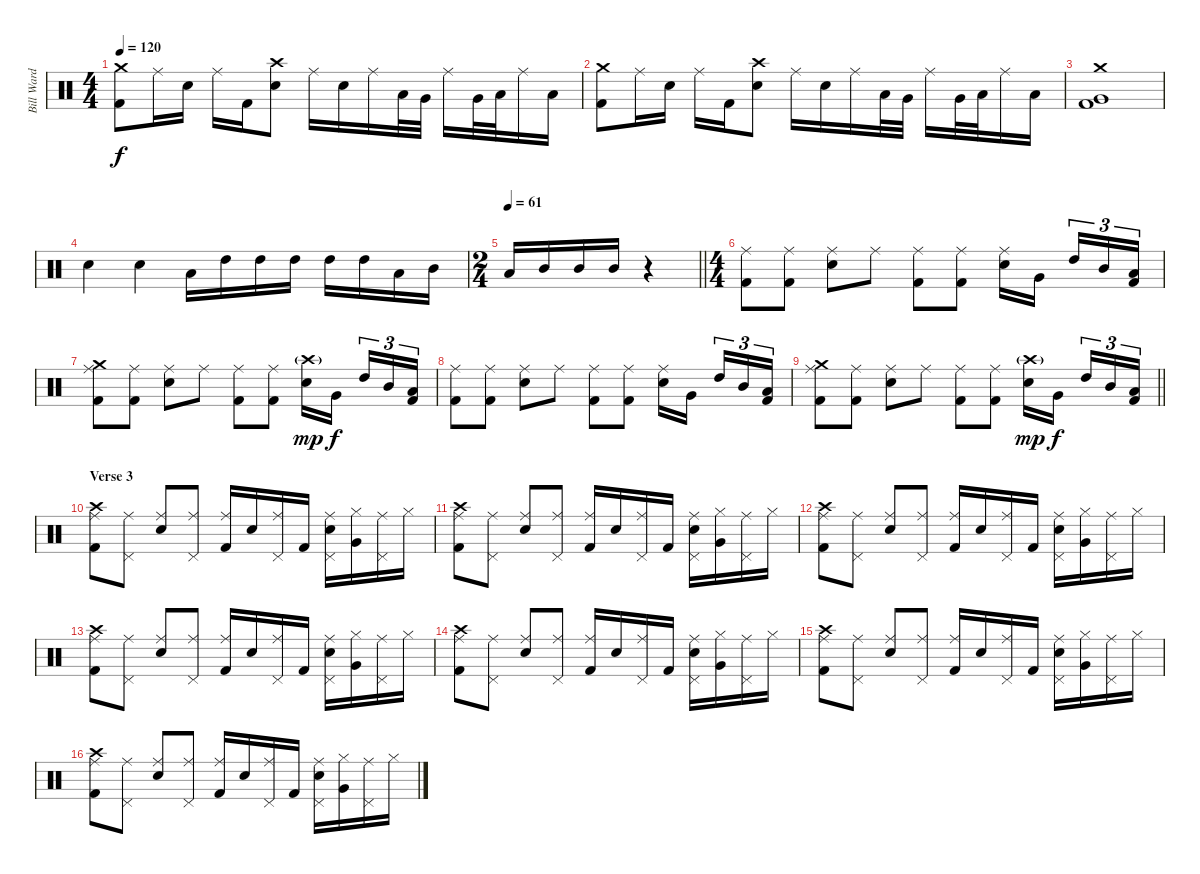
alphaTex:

\track ("Bill Ward" "Bill Ward") {instrument percussion}
\staff {score}
\articulation defaults
\ts (4 4)
\tempo 120
\clef neutral
\ks c
("Crash medium (hit)" "Kick (hit) 2").8{dy f} "Ride (middle)".16 "Electric Snare (hit)".16 "Ride (middle)".16 "Kick (hit) 2".16 ("Crash high (hit)" "Electric Snare (hit)").8 "Ride (middle)".16 "Electric Snare (hit)".16 "Ride (middle)".16 "Low Floor Tom (hit)".32 "Very Low Tom (hit)".32 "Ride (middle)".16 "Very Low Tom (hit)".32 "Low Floor Tom (hit)".32 "Ride (middle)".16 "Low Floor Tom (hit)".16 |
("Crash medium (hit)" "Kick (hit) 2").8 "Ride (middle)".16 "Electric Snare (hit)".16 "Ride (middle)".16 "Kick (hit) 2".16 ("Crash high (hit)" "Electric Snare (hit)").8 "Ride (middle)".16 "Electric Snare (hit)".16 "Ride (middle)".16 "Low Floor Tom (hit)".32 "Very Low Tom (hit)".32 "Ride (middle)".16 "Very Low Tom (hit)".32 "Low Floor Tom (hit)".32 "Ride (middle)".16 "Low Floor Tom (hit)".16 |
("Crash medium (hit)" "Very Low Tom (hit)" "Kick (hit) 2").1 |
"Electric Snare (hit)".4 "Electric Snare (hit)".4 "Low Floor Tom (hit)".16 "High Tom (hit)".16 "High Tom (hit)".16 "High Tom (hit)".16 "High Tom (hit)".16 "High Tom (hit)".16 "Low Floor Tom (hit)".16 "Mid Tom (hit)".16 |
\ts (2 4)
\tempo 61
\barLineRight lightlight "Low Floor Tom (hit)".16 "Mid Tom (hit)".16 "Mid Tom (hit)".16 "Mid Tom (hit)".16
r.4 |
\ts (4 4)
("Ride (middle)" "Kick (hit) 2").8 ("Ride (middle)" "Kick (hit) 2").8 ("Ride (middle)" "Snare (hit) 2").8 "Ride (middle)".8 ("Ride (middle)" "Kick (hit) 2").8 ("Ride (middle)" "Kick (hit) 2").8 ("Ride (middle)" "Snare (hit) 2").16 "Very Low Tom (hit)".16{beam splitsecondary} "High Tom (hit)".16{tu (3 2)} "Mid Tom (hit)".16{tu (3 2)} ("Low Tom (hit)" "Kick (hit) 2").16{tu (3 2)} |
("Crash medium (hit)" "Ride (middle)" "Kick (hit) 2").8 ("Ride (middle)" "Kick (hit) 2").8 ("Ride (middle)" "Snare (hit) 2").8 "Ride (middle)".8 ("Ride (middle)" "Kick (hit) 2").8 ("Ride (middle)" "Kick (hit) 2").8 ("Crash high (hit)"{g} "Snare (hit) 2").16{dy mp} "Very Low Tom (hit)".16{dy f beam splitsecondary} "High Tom (hit)".16{tu (3 2)} "Mid Tom (hit)".16{tu (3 2)} ("Low Tom (hit)" "Kick (hit) 2").16{tu (3 2)} |
("Ride (middle)" "Kick (hit) 2").8 ("Ride (middle)" "Kick (hit) 2").8 ("Ride (middle)" "Snare (hit) 2").8 "Ride (middle)".8 ("Ride (middle)" "Kick (hit) 2").8 ("Ride (middle)" "Kick (hit) 2").8 ("Ride (middle)" "Snare (hit) 2").16 "Very Low Tom (hit)".16{beam splitsecondary} "High Tom (hit)".16{tu (3 2)} "Mid Tom (hit)".16{tu (3 2)} ("Low Tom (hit)" "Kick (hit) 2").16{tu (3 2)} |
\barLineRight lightlight
("Crash medium (hit)" "Ride (middle)" "Kick (hit) 2").8 ("Ride (middle)" "Kick (hit) 2").8 ("Ride (middle)" "Snare (hit) 2").8 "Ride (middle)".8 ("Ride (middle)" "Kick (hit) 2").8 ("Ride (middle)" "Kick (hit) 2").8 ("Crash high (hit)"{g} "Snare (hit) 2").16{dy mp} "Very Low Tom (hit)".16{dy f beam splitsecondary} "High Tom (hit)".16{tu (3 2)} "Mid Tom (hit)".16{tu (3 2)} ("Low Tom (hit)" "Kick (hit) 2").16{tu (3 2)} |
\section ("" "Verse 3")
("Crash high (hit)" "Ride (middle)" "Kick (hit) 2").8 ("Pedal Hi-Hat (hit)" "Ride (middle)").8 ("Ride (middle)" "Snare (hit) 2").8 ("Pedal Hi-Hat (hit)" "Ride (middle)").8 ("Ride (middle)" "Kick (hit) 2").16 "Snare (hit) 2".16 ("Pedal Hi-Hat (hit)" "Ride (middle)").16 "Kick (hit) 2".16 ("Pedal Hi-Hat (hit)" "Ride (middle)" "Snare (hit) 2").16 ("Hi-Hat (closed)" "Very Low Tom (hit)").16 ("Pedal Hi-Hat (hit)" "Ride (middle)").16 "Hi-Hat (closed)".16 |
("Crash high (hit)" "Ride (middle)" "Kick (hit) 2").8 ("Pedal Hi-Hat (hit)" "Ride (middle)").8 ("Ride (middle)" "Snare (hit) 2").8 ("Pedal Hi-Hat (hit)" "Ride (middle)").8 ("Ride (middle)" "Kick (hit) 2").16 "Snare (hit) 2".16 ("Pedal Hi-Hat (hit)" "Ride (middle)").16 "Kick (hit) 2".16 ("Pedal Hi-Hat (hit)" "Ride (middle)" "Snare (hit) 2").16 ("Hi-Hat (closed)" "Very Low Tom (hit)").16 ("Pedal Hi-Hat (hit)" "Ride (middle)").16 "Hi-Hat (closed)".16 |
("Crash high (hit)" "Ride (middle)" "Kick (hit) 2").8 ("Pedal Hi-Hat (hit)" "Ride (middle)").8 ("Ride (middle)" "Snare (hit) 2").8 ("Pedal Hi-Hat (hit)" "Ride (middle)").8 ("Ride (middle)" "Kick (hit) 2").16 "Snare (hit) 2".16 ("Pedal Hi-Hat (hit)" "Ride (middle)").16 "Kick (hit) 2".16 ("Pedal Hi-Hat (hit)" "Ride (middle)" "Snare (hit) 2").16 ("Hi-Hat (closed)" "Very Low Tom (hit)").16 ("Pedal Hi-Hat (hit)" "Ride (middle)").16 "Hi-Hat (closed)".16 |
("Crash high (hit)" "Ride (middle)" "Kick (hit) 2").8 ("Pedal Hi-Hat (hit)" "Ride (middle)").8 ("Ride (middle)" "Snare (hit) 2").8 ("Pedal Hi-Hat (hit)" "Ride (middle)").8 ("Ride (middle)" "Kick (hit) 2").16 "Snare (hit) 2".16 ("Pedal Hi-Hat (hit)" "Ride (middle)").16 "Kick (hit) 2".16 ("Pedal Hi-Hat (hit)" "Ride (middle)" "Snare (hit) 2").16 ("Hi-Hat (closed)" "Very Low Tom (hit)").16 ("Pedal Hi-Hat (hit)" "Ride (middle)").16 "Hi-Hat (closed)".16 |
("Crash high (hit)" "Ride (middle)" "Kick (hit) 2").8 ("Pedal Hi-Hat (hit)" "Ride (middle)").8 ("Ride (middle)" "Snare (hit) 2").8 ("Pedal Hi-Hat (hit)" "Ride (middle)").8 ("Ride (middle)" "Kick (hit) 2").16 "Snare (hit) 2".16 ("Pedal Hi-Hat (hit)" "Ride (middle)").16 "Kick (hit) 2".16 ("Pedal Hi-Hat (hit)" "Ride (middle)" "Snare (hit) 2").16 ("Hi-Hat (closed)" "Very Low Tom (hit)").16 ("Pedal Hi-Hat (hit)" "Ride (middle)").16 "Hi-Hat (closed)".16 |
("Crash high (hit)" "Ride (middle)" "Kick (hit) 2").8 ("Pedal Hi-Hat (hit)" "Ride (middle)").8 ("Ride (middle)" "Snare (hit) 2").8 ("Pedal Hi-Hat (hit)" "Ride (middle)").8 ("Ride (middle)" "Kick (hit) 2").16 "Snare (hit) 2".16 ("Pedal Hi-Hat (hit)" "Ride (middle)").16 "Kick (hit) 2".16 ("Pedal Hi-Hat (hit)" "Ride (middle)" "Snare (hit) 2").16 ("Hi-Hat (closed)" "Very Low Tom (hit)").16 ("Pedal Hi-Hat (hit)" "Ride (middle)").16 "Hi-Hat (closed)".16 |
("Crash high (hit)" "Ride (middle)" "Kick (hit) 2").8 ("Pedal Hi-Hat (hit)" "Ride (middle)").8 ("Ride (middle)" "Snare (hit) 2").8 ("Pedal Hi-Hat (hit)" "Ride (middle)").8 ("Ride (middle)" "Kick (hit) 2").16 "Snare (hit) 2".16 ("Pedal Hi-Hat (hit)" "Ride (middle)").16 "Kick (hit) 2".16 ("Pedal Hi-Hat (hit)" "Ride (middle)" "Snare (hit) 2").16 ("Hi-Hat (closed)" "Very Low Tom (hit)").16 ("Pedal Hi-Hat (hit)" "Ride (middle)").16 "Hi-Hat (closed)".16
